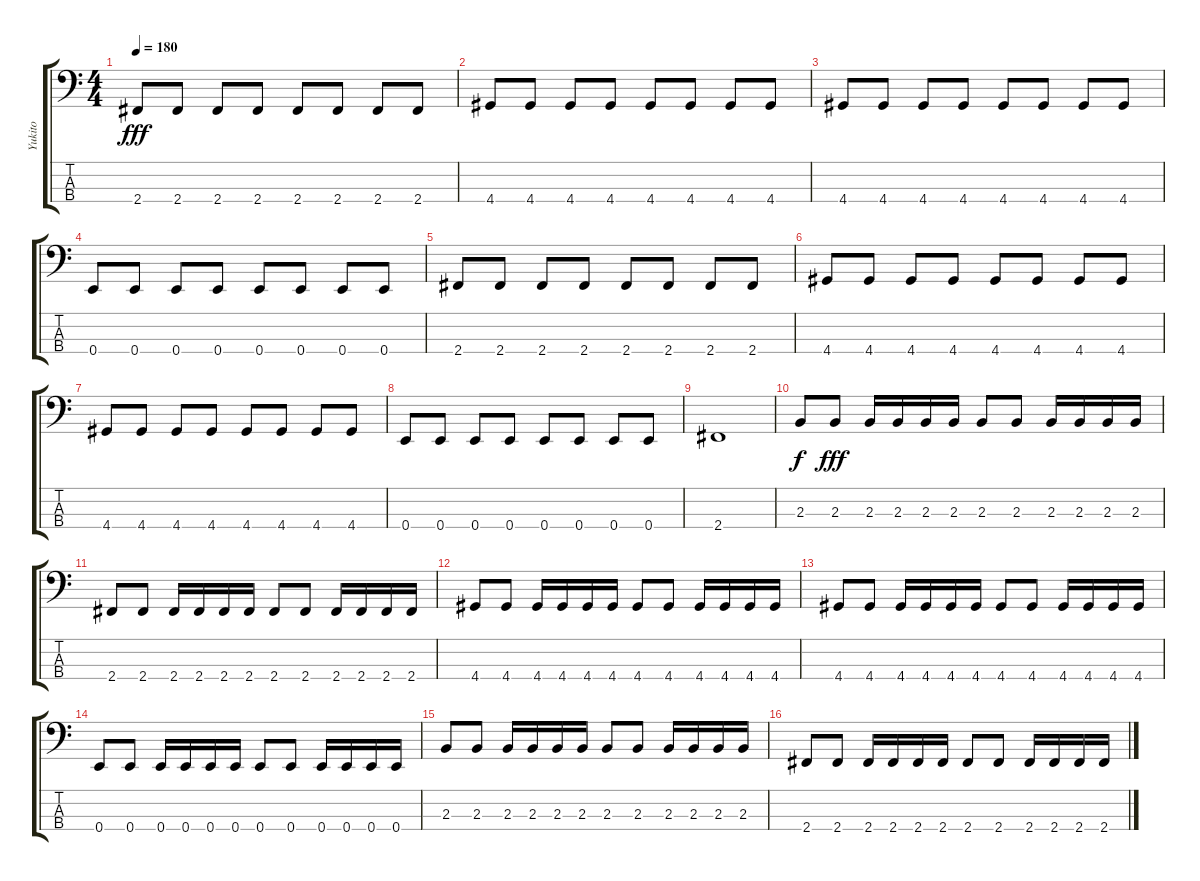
\track ("Yukito" "Yukito") {instrument electricbasspick}
\staff {score tabs}
\tuning (G2 D2 A1 E1) {hide}
\ts (4 4)
\tempo 180
\clef f4
\ks c
2.4.8{dy fff} 2.4.8 2.4.8 2.4.8 2.4.8 2.4.8 2.4.8 2.4.8 |
4.4.8 4.4.8 4.4.8 4.4.8 4.4.8 4.4.8 4.4.8 4.4.8 |
4.4.8 4.4.8 4.4.8 4.4.8 4.4.8 4.4.8 4.4.8 4.4.8 |
0.4.8 0.4.8 0.4.8 0.4.8 0.4.8 0.4.8 0.4.8 0.4.8 |
2.4.8 2.4.8 2.4.8 2.4.8 2.4.8 2.4.8 2.4.8 2.4.8 |
4.4.8 4.4.8 4.4.8 4.4.8 4.4.8 4.4.8 4.4.8 4.4.8 |
4.4.8 4.4.8 4.4.8 4.4.8 4.4.8 4.4.8 4.4.8 4.4.8 |
0.4.8 0.4.8 0.4.8 0.4.8 0.4.8 0.4.8 0.4.8 0.4.8 |
2.4.1 |
2.3.8{dy f} 2.3.8{dy fff} 2.3.16 2.3.16 2.3.16 2.3.16 2.3.8 2.3.8 2.3.16 2.3.16 2.3.16 2.3.16 |
2.4.8 2.4.8 2.4.16 2.4.16 2.4.16 2.4.16 2.4.8 2.4.8 2.4.16 2.4.16 2.4.16 2.4.16 |
4.4.8 4.4.8 4.4.16 4.4.16 4.4.16 4.4.16 4.4.8 4.4.8 4.4.16 4.4.16 4.4.16 4.4.16 |
4.4.8 4.4.8 4.4.16 4.4.16 4.4.16 4.4.16 4.4.8 4.4.8 4.4.16 4.4.16 4.4.16 4.4.16 |
0.4.8 0.4.8 0.4.16 0.4.16 0.4.16 0.4.16 0.4.8 0.4.8 0.4.16 0.4.16 0.4.16 0.4.16 |
2.3.8 2.3.8 2.3.16 2.3.16 2.3.16 2.3.16 2.3.8 2.3.8 2.3.16 2.3.16 2.3.16 2.3.16 |
2.4.8 2.4.8 2.4.16 2.4.16 2.4.16 2.4.16 2.4.8 2.4.8 2.4.16 2.4.16 2.4.16 2.4.16
